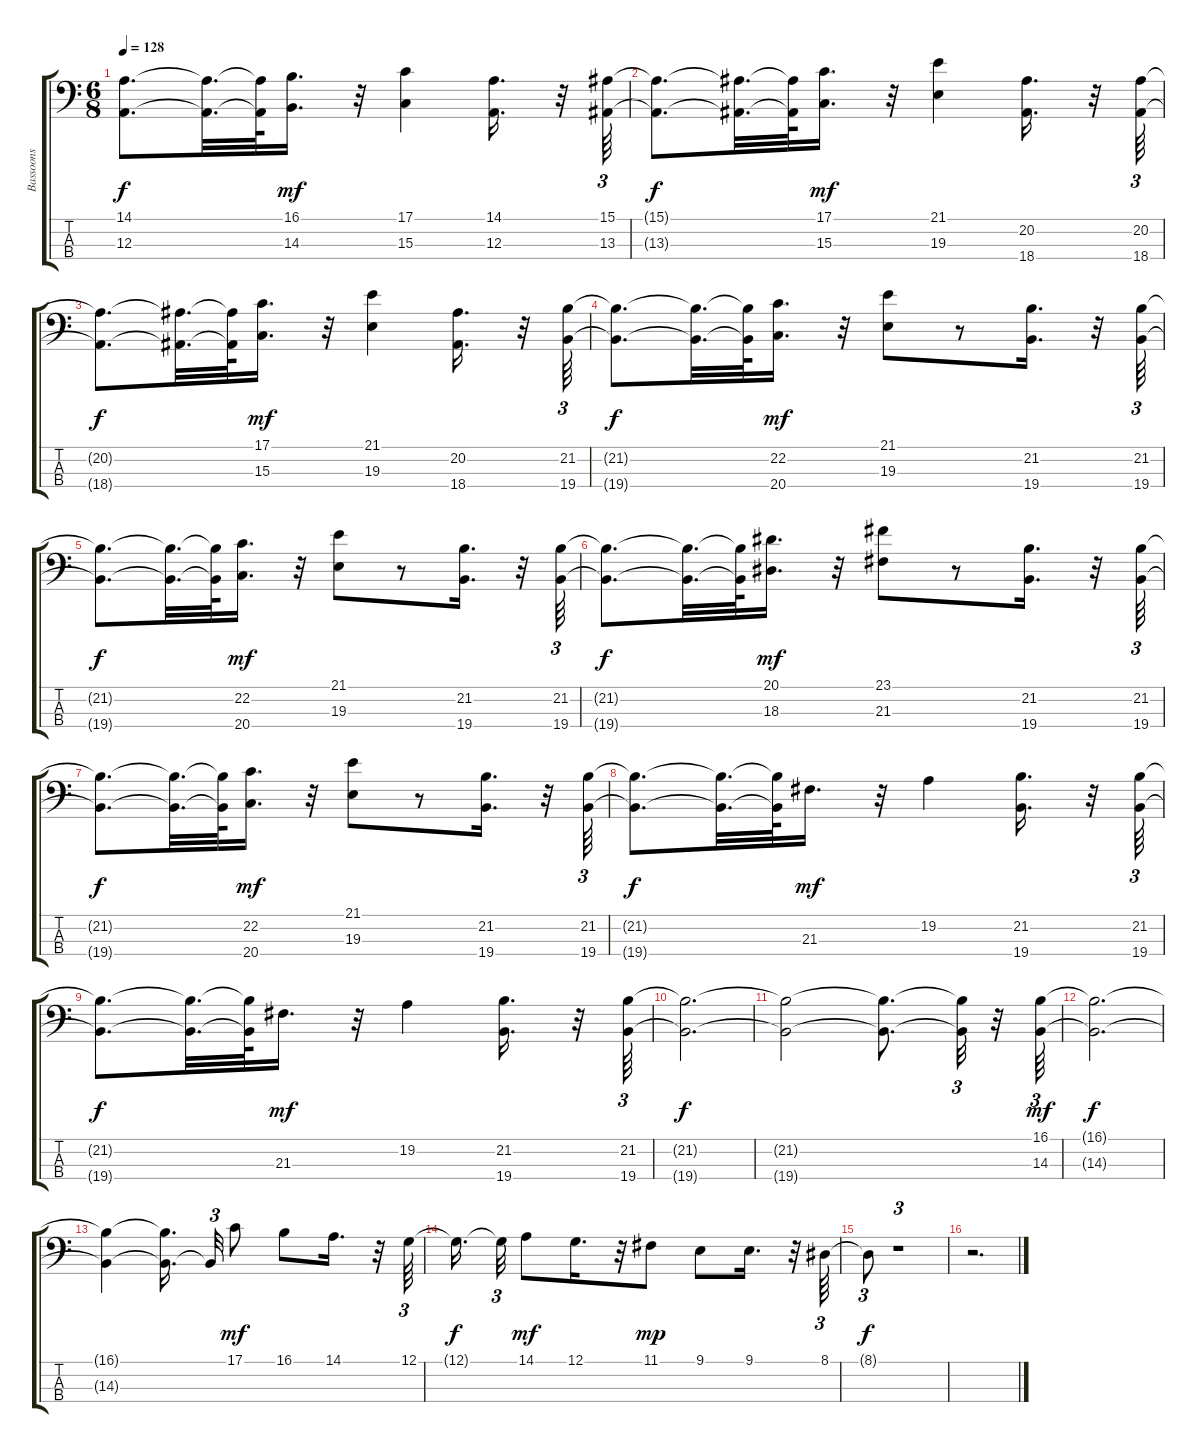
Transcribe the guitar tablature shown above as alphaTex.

\track ("Bassoons" "Bassoons") {instrument bassoon}
\staff {score tabs}
\tuning (G2 D2 A1 E1) {hide}
\ts (6 8)
\tempo 128
\clef f4
\ks c
(14.1{t} 12.3{t}).8{d dy f} (14.1{t} 12.3{t}).32{d} (14.1{t} 12.3{t}).64 (16.1 14.3).16{d dy mf} r.32 (17.1 15.3).4 (14.1 12.3).16{d} r.32 (15.1 13.3).64{tu (3 2)} |
(15.1{t} 13.3{t}).8{d dy f} (15.1{t} 13.3{t}).32{d} (15.1{t} 13.3{t}).64 (17.1 15.3).16{d dy mf} r.32 (21.1 19.3).4 (20.2 18.4).16{d} r.32 (20.2 18.4).64{tu (3 2)} |
(20.2{t} 18.4{t}).8{d dy f} (20.2{t} 18.4{t}).32{d} (20.2{t} 18.4{t}).64 (17.1 15.3).16{d dy mf} r.32 (21.1 19.3).4 (20.2 18.4).16{d} r.32 (21.2 19.4).64{tu (3 2)} |
(21.2{t} 19.4{t}).8{d dy f} (21.2{t} 19.4{t}).32{d} (21.2{t} 19.4{t}).64 (22.2 20.4).16{d dy mf} r.32 (21.1 19.3).8 r.8 (21.2 19.4).16{d} r.32 (21.2 19.4).64{tu (3 2)} |
(21.2{t} 19.4{t}).8{d dy f} (21.2{t} 19.4{t}).32{d} (21.2{t} 19.4{t}).64 (22.2 20.4).16{d dy mf} r.32 (21.1 19.3).8 r.8 (21.2 19.4).16{d} r.32 (21.2 19.4).64{tu (3 2)} |
(21.2{t} 19.4{t}).8{d dy f} (21.2{t} 19.4{t}).32{d} (21.2{t} 19.4{t}).64 (20.1 18.3).16{d dy mf} r.32 (23.1 21.3).8 r.8 (21.2 19.4).16{d} r.32 (21.2 19.4).64{tu (3 2)} |
(21.2{t} 19.4{t}).8{d dy f} (21.2{t} 19.4{t}).32{d} (21.2{t} 19.4{t}).64 (22.2 20.4).16{d dy mf} r.32 (21.1 19.3).8 r.8 (21.2 19.4).16{d} r.32 (21.2 19.4).64{tu (3 2)} |
(21.2{t} 19.4{t}).8{d dy f} (21.2{t} 19.4{t}).32{d} (21.2{t} 19.4{t}).64 21.3.16{d dy mf} r.32 19.2.4 (21.2 19.4).16{d} r.32 (21.2 19.4).64{tu (3 2)} |
(21.2{t} 19.4{t}).8{d dy f} (21.2{t} 19.4{t}).32{d} (21.2{t} 19.4{t}).64 21.3.16{d dy mf} r.32 19.2.4 (21.2 19.4).16{d} r.32 (21.2 19.4).64{tu (3 2)} |
(21.2{t} 19.4{t}).2{d dy f} |
(21.2{t} 19.4{t}).2 (21.2{t} 19.4{t}).8{d} (21.2{t} 19.4{t}).32{tu (3 2)} r.32 (16.1 14.3).64{tu (3 2) dy mf} |
(16.1{t} 14.3{t}).2{d dy f} |
(16.1{t} 14.3{t}).4 (16.1{t} 14.3{t}).16{d beam splitsecondary} 14.3{t}.32{tu (3 2)} 17.1.8{dy mf} 16.1.8 14.1.16{d} r.32 12.1.64{tu (3 2)} |
12.1{t}.16{d dy f beam splitsecondary} 12.1{t}.32{tu (3 2)} 14.1.8{dy mf} 12.1.16{d} r.32 11.1.8{dy mp} 9.1.8 9.1.16{d} r.32 8.1.64{tu (3 2)} |
8.1{t}.8{tu (3 2) dy f} r.1{tu (3 2)} |
r.2{d}
